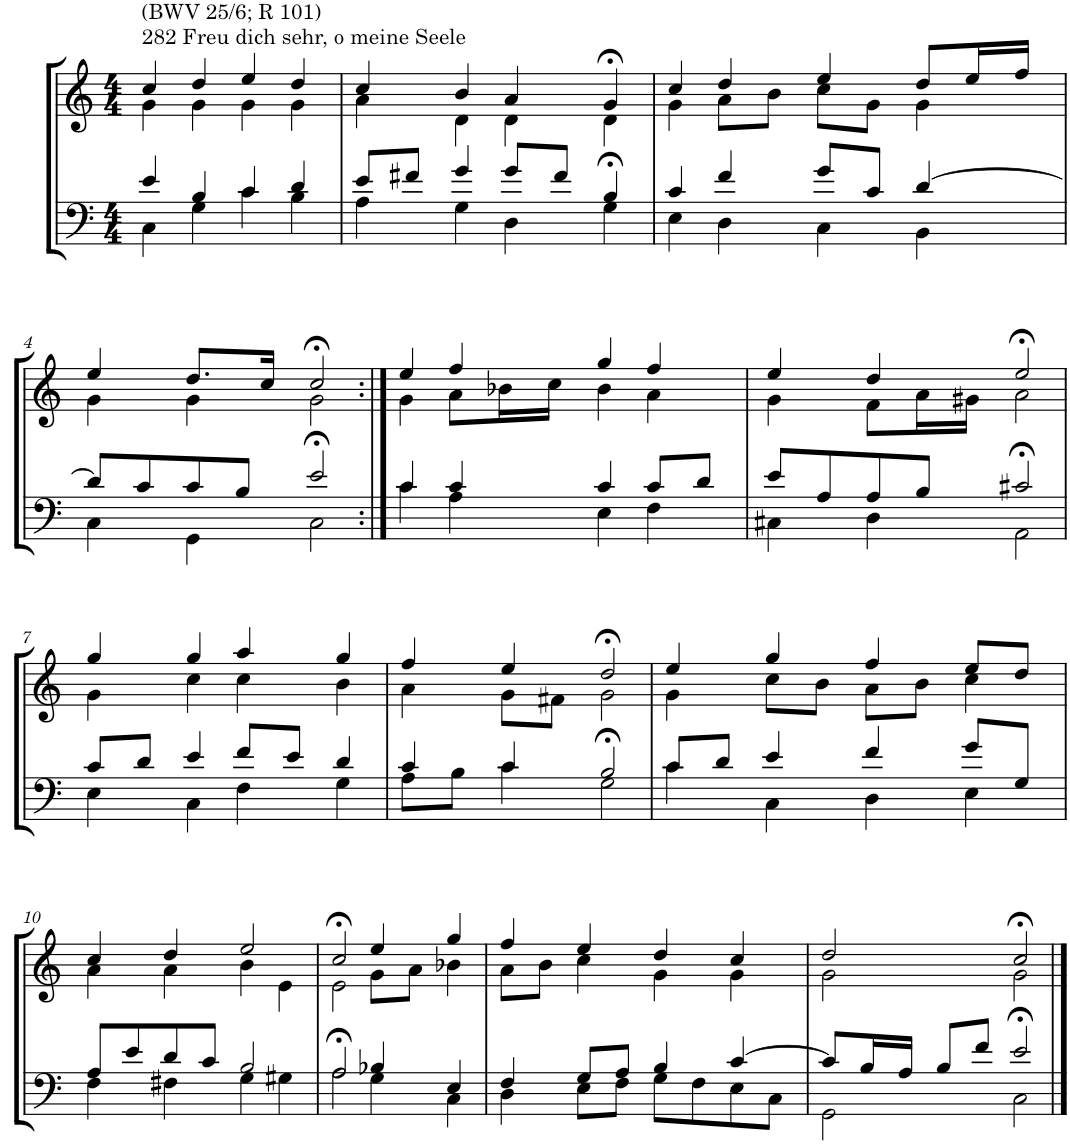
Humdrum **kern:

**kern	**kern
*part2	*part1
*staff2	*staff1
*I"Tenor/Baß	*I"Sopran/Alt
*clefF4	*clefG2
*k[]	*k[]
*M4/4	*M4/4
=1	=1
*^	*^
!	!	!LO:TX:a:t=282 Freu dich sehr, o meine Seele	!
!	!	!LO:TX:a:t=(BWV 25/6; R 101)	!
4e/	4C\	4cc/	4g\
4B/	4G\	4dd/	4g\
4c/	4c\	4ee/	4g\
4d/	4B\	4dd/	4g\
=2	=2	=2	=2
8e/L	4A\	4cc/	4a\
8f#X/J	.	.	.
4g/	4G\	4b/	4d\
8g/L	4D\	4a/	4d\
8f#/J	.	.	.
4B/	4G>\	4g>/	4d\
=3	=3	=3	=3
4c/	4E\	4cc/	4g\
4f/	4D\	4dd/	8a\L
.	.	.	8b\J
8g/L	4C\	4ee/	8cc\L
8c/J	.	.	8g\J
[4d/	4BB\	8dd/L	4g\
.	.	16ee/L	.
.	.	16ff/JJ	.
!!LO:LB:g=z	!!
=4	=4	=4	=4
8d/L]	4C\	4ee/	4g\
8c/	.	.	.
8c/	4GG\	8.dd/L	4g\
8B/J	.	.	.
.	.	16cc/Jk	.
2e/	2C>\	2cc>/	2g\
=5:|!	=5:|!	=5:|!	=5:|!
4c/	4c\	4ee/	4g\
4c/	4A\	4ff/	8a\L
.	.	.	16b-X\L
.	.	.	16cc\JJ
4c/	4E\	4gg/	4b-\
8c/L	4F\	4ff/	4a\
8d/J	.	.	.
=6	=6	=6	=6
8e/L	4C#X\	4ee/	4g\
8A/	.	.	.
8A/	4D\	4dd/	8f\L
8B/J	.	.	16a\L
.	.	.	16g#X\JJ
2c#X/	2AA>\	2ee>/	2a\
!!LO:LB:g=z	!!
=7	=7	=7	=7
8c/L	4E\	4gg/	4g\
8d/J	.	.	.
4e/	4C\	4gg/	4cc\
8f/L	4F\	4aa/	4cc\
8e/J	.	.	.
4d/	4G\	4gg/	4b\
=8	=8	=8	=8
4c/	8A\L	4ff/	4a\
.	8B\J	.	.
4c/	4c\	4ee/	8g\L
.	.	.	8f#X\J
2B/	2G>\	2dd>/	2g\
=9	=9	=9	=9
8c/L	4c\	4ee/	4g\
8d/J	.	.	.
4e/	4C\	4gg/	8cc\L
.	.	.	8b\J
4f/	4D\	4ff/	8a\L
.	.	.	8b\J
8g/L	4E\	8ee/L	4cc\
8G/J	.	8dd/J	.
!!LO:LB:g=z	!!
=10	=10	=10	=10
8A/L	4F\	4cc/	4a\
8e/	.	.	.
8d/	4F#X\	4dd/	4a\
8c/J	.	.	.
2B/	4G\	2ee/	4b\
.	4G#X\	.	4e\
=11	=11	=11	=11
2A/	2A>\	2cc>/	2e\
4B-X/	4G\	4ee/	8g\L
.	.	.	8a\J
4E/	4C\	4gg/	4b-X\
=12	=12	=12	=12
4F/	4D\	4ff/	8a\L
.	.	.	8b\J
8G/L	8E\L	4ee/	4cc\
8A/J	8F\J	.	.
4B/	8G\L	4dd/	4g\
.	8F\	.	.
[4c/	8E\	4cc/	4g\
.	8C\J	.	.
=13	=13	=13	=13
8c/L]	2GG\	2dd/	2g\
16B/L	.	.	.
16A/JJ	.	.	.
8B/L	.	.	.
8f/J	.	.	.
2e/	2C>\	2cc>/	2g\
*v	*v	*	*
*	*v	*v
==	==
*-	*-
